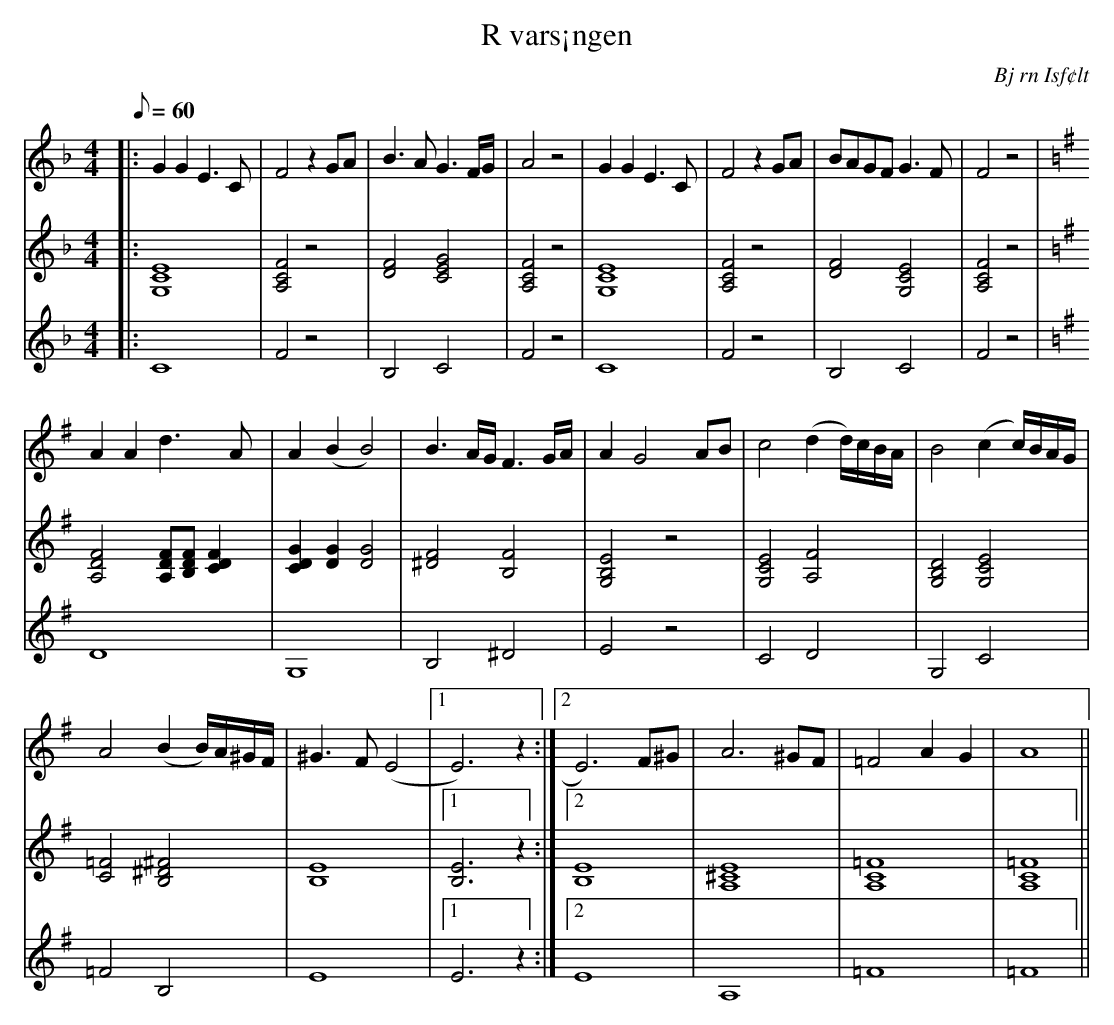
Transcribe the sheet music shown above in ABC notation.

X:1
T: R vars¡ngen
O: Bj rn Isf¢lt
K: F
M: 4/4
L: 1/8
Q: 60
V: 1
|: G2G2E3C | F4z2GA | B3AG3F/G/ | A4z4 | G2G2E3C | F4z2GA | BAGF G3F | F4z4 |
K: G
A2A2d3A | A2(B2B4) | B3A/G/F3G/A/ | A2G4 AB | c4(d2d/)c/B/A/ | B4(c2c/)B/A/G/ |
A4(B2B/)A/^G/F/ | ^G3F(E4 |1 E6)z2 :|2 E6)F^G | A6^GF | =F4A2G2 | A8 ||
V: 2
|: [E8C8G,8] | [F4C4A,4]z4 | [F4D4][G4E4C4] | [F4C4A,4]z4 | [E8C8G,8] | [F4C4A,4]z4 | [F4D4][G,4E4C4] | [F4C4A,4]z4 |
K: G
[F4A,4D4][FA,D][FB,D][F2C2D2] | [G2C2D2][G2D2][G4D4] | [F4^D4][F4B,4] | [E4B,4G,4]z4 | [E4C4G,4][F4A,4] | [G,4D4B,4][G,4E4C4] |
[=F4C4][^F4B,4^D4] | [E8B,8] |1 [E6B,6]z2 :|2 [E8B,8] | [E8^C8A,8] | [=F8C8A,8] | [=F8A,8C8] ||
V: 3
|: C8 | F4z4 | B,4C4 | F4z4 | C8 | F4z4 | B,4C4 | F4z4 |
K: G
D8 | G,8 | B,4^D4 | E4z4 | C4D4 | G,4C4 |
=F4B,4 | E8 |1 E6z2 :|2 E8 | A,8 | =F8 | =F8 ||
